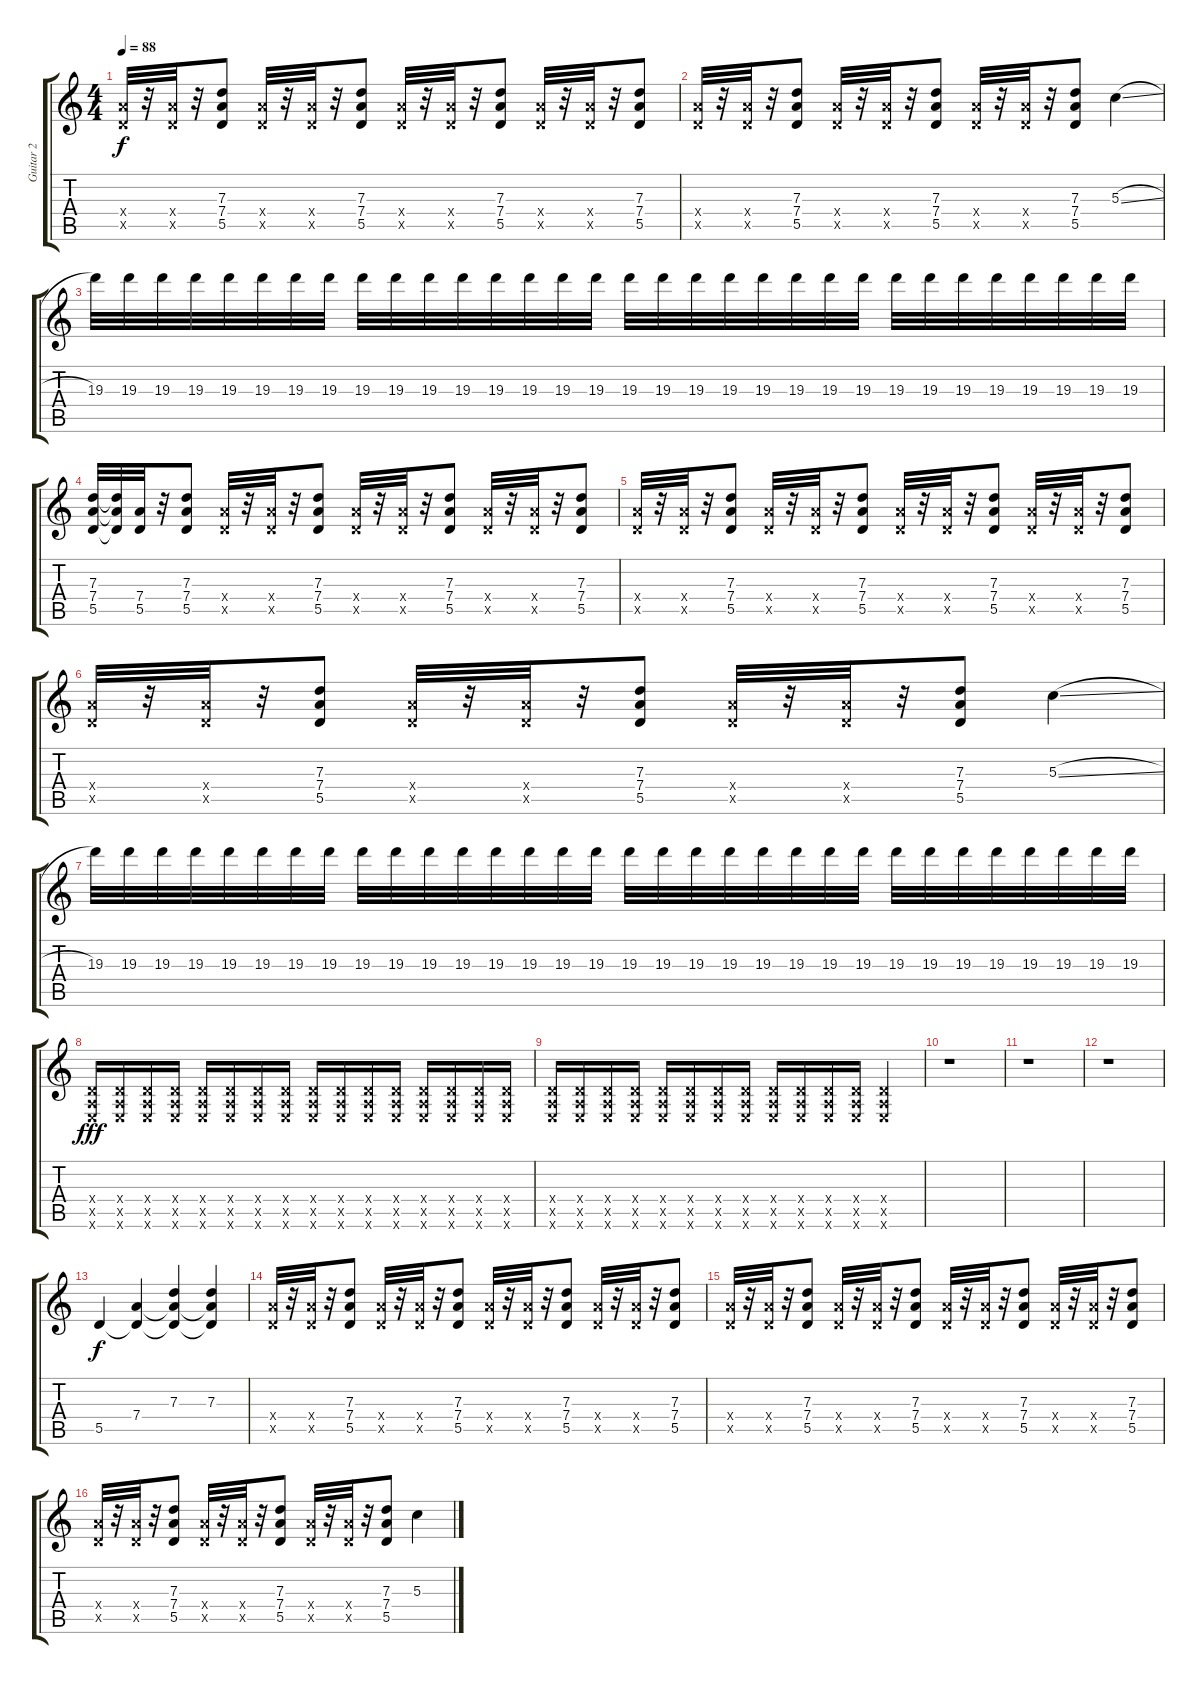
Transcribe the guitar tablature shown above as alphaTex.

\track ("Guitar 2" "Guitar 2") {instrument distortionguitar}
\staff {score tabs}
\tuning (E4 B3 G3 D3 A2 E2) {hide}
\ts (4 4)
\tempo 88
\clef g2
\ks c
(7.4{x} 5.5{x}).32{dy f} r.32 (7.4{x} 5.5{x}).32 r.32 (7.3 7.4 5.5).8 (7.4{x} 5.5{x}).32 r.32 (7.4{x} 5.5{x}).32 r.32 (7.3 7.4 5.5).8 (7.4{x} 5.5{x}).32 r.32 (7.4{x} 5.5{x}).32 r.32 (7.3 7.4 5.5).8 (7.4{x} 5.5{x}).32 r.32 (7.4{x} 5.5{x}).32 r.32 (7.3 7.4 5.5).8 |
(7.4{x} 5.5{x}).32 r.32 (7.4{x} 5.5{x}).32 r.32 (7.3 7.4 5.5).8 (7.4{x} 5.5{x}).32 r.32 (7.4{x} 5.5{x}).32 r.32 (7.3 7.4 5.5).8 (7.4{x} 5.5{x}).32 r.32 (7.4{x} 5.5{x}).32 r.32 (7.3 7.4 5.5).8 5.3{sl}.4 |
19.3.32 19.3.32 19.3.32 19.3.32 19.3.32 19.3.32 19.3.32 19.3.32 19.3.32 19.3.32 19.3.32 19.3.32 19.3.32 19.3.32 19.3.32 19.3.32 19.3.32 19.3.32 19.3.32 19.3.32 19.3.32 19.3.32 19.3.32 19.3.32 19.3.32 19.3.32 19.3.32 19.3.32 19.3.32 19.3.32 19.3.32 19.3.32 |
(7.3 7.4 5.5).32 (7.3{t} 7.4{t} 5.5{t}).32 (7.4 5.5).32 r.32 (7.3 7.4 5.5).8 (7.4{x} 5.5{x}).32 r.32 (7.4{x} 5.5{x}).32 r.32 (7.3 7.4 5.5).8 (7.4{x} 5.5{x}).32 r.32 (7.4{x} 5.5{x}).32 r.32 (7.3 7.4 5.5).8 (7.4{x} 5.5{x}).32 r.32 (7.4{x} 5.5{x}).32 r.32 (7.3 7.4 5.5).8 |
(7.4{x} 5.5{x}).32 r.32 (7.4{x} 5.5{x}).32 r.32 (7.3 7.4 5.5).8 (7.4{x} 5.5{x}).32 r.32 (7.4{x} 5.5{x}).32 r.32 (7.3 7.4 5.5).8 (7.4{x} 5.5{x}).32 r.32 (7.4{x} 5.5{x}).32 r.32 (7.3 7.4 5.5).8 (7.4{x} 5.5{x}).32 r.32 (7.4{x} 5.5{x}).32 r.32 (7.3 7.4 5.5).8 |
(7.4{x} 5.5{x}).32 r.32 (7.4{x} 5.5{x}).32 r.32 (7.3 7.4 5.5).8 (7.4{x} 5.5{x}).32 r.32 (7.4{x} 5.5{x}).32 r.32 (7.3 7.4 5.5).8 (7.4{x} 5.5{x}).32 r.32 (7.4{x} 5.5{x}).32 r.32 (7.3 7.4 5.5).8 5.3{sl}.4 |
19.3.32 19.3.32 19.3.32 19.3.32 19.3.32 19.3.32 19.3.32 19.3.32 19.3.32 19.3.32 19.3.32 19.3.32 19.3.32 19.3.32 19.3.32 19.3.32 19.3.32 19.3.32 19.3.32 19.3.32 19.3.32 19.3.32 19.3.32 19.3.32 19.3.32 19.3.32 19.3.32 19.3.32 19.3.32 19.3.32 19.3.32 19.3.32 |
(0.4{x} 0.5{x} 0.6{x}).16{dy fff} (0.4{x} 0.5{x} 0.6{x}).16 (0.4{x} 0.5{x} 0.6{x}).16 (0.4{x} 0.5{x} 0.6{x}).16 (0.4{x} 0.5{x} 0.6{x}).16 (0.4{x} 0.5{x} 0.6{x}).16 (0.4{x} 0.5{x} 0.6{x}).16 (0.4{x} 0.5{x} 0.6{x}).16 (0.4{x} 0.5{x} 0.6{x}).16 (0.4{x} 0.5{x} 0.6{x}).16 (0.4{x} 0.5{x} 0.6{x}).16 (0.4{x} 0.5{x} 0.6{x}).16 (0.4{x} 0.5{x} 0.6{x}).16 (0.4{x} 0.5{x} 0.6{x}).16 (0.4{x} 0.5{x} 0.6{x}).16 (0.4{x} 0.5{x} 0.6{x}).16 |
(0.4{x} 0.5{x} 0.6{x}).16 (0.4{x} 0.5{x} 0.6{x}).16 (0.4{x} 0.5{x} 0.6{x}).16 (0.4{x} 0.5{x} 0.6{x}).16 (0.4{x} 0.5{x} 0.6{x}).16 (0.4{x} 0.5{x} 0.6{x}).16 (0.4{x} 0.5{x} 0.6{x}).16 (0.4{x} 0.5{x} 0.6{x}).16 (0.4{x} 0.5{x} 0.6{x}).16 (0.4{x} 0.5{x} 0.6{x}).16 (0.4{x} 0.5{x} 0.6{x}).16 (0.4{x} 0.5{x} 0.6{x}).16 (0.4{x} 0.5{x} 0.6{x}).4 |
r.1 |
r.1 |
r.1 |
5.5.4{dy f} (7.4 5.5{t}).4 (7.3 7.4{t} 5.5{t}).4 (7.3 7.4{t} 5.5{t}).4 |
(7.4{x} 5.5{x}).32 r.32 (7.4{x} 5.5{x}).32 r.32 (7.3 7.4 5.5).8 (7.4{x} 5.5{x}).32 r.32 (7.4{x} 5.5{x}).32 r.32 (7.3 7.4 5.5).8 (7.4{x} 5.5{x}).32 r.32 (7.4{x} 5.5{x}).32 r.32 (7.3 7.4 5.5).8 (7.4{x} 5.5{x}).32 r.32 (7.4{x} 5.5{x}).32 r.32 (7.3 7.4 5.5).8 |
(7.4{x} 5.5{x}).32 r.32 (7.4{x} 5.5{x}).32 r.32 (7.3 7.4 5.5).8 (7.4{x} 5.5{x}).32 r.32 (7.4{x} 5.5{x}).32 r.32 (7.3 7.4 5.5).8 (7.4{x} 5.5{x}).32 r.32 (7.4{x} 5.5{x}).32 r.32 (7.3 7.4 5.5).8 (7.4{x} 5.5{x}).32 r.32 (7.4{x} 5.5{x}).32 r.32 (7.3 7.4 5.5).8 |
(7.4{x} 5.5{x}).32 r.32 (7.4{x} 5.5{x}).32 r.32 (7.3 7.4 5.5).8 (7.4{x} 5.5{x}).32 r.32 (7.4{x} 5.5{x}).32 r.32 (7.3 7.4 5.5).8 (7.4{x} 5.5{x}).32 r.32 (7.4{x} 5.5{x}).32 r.32 (7.3 7.4 5.5).8 5.3{sl}.4
